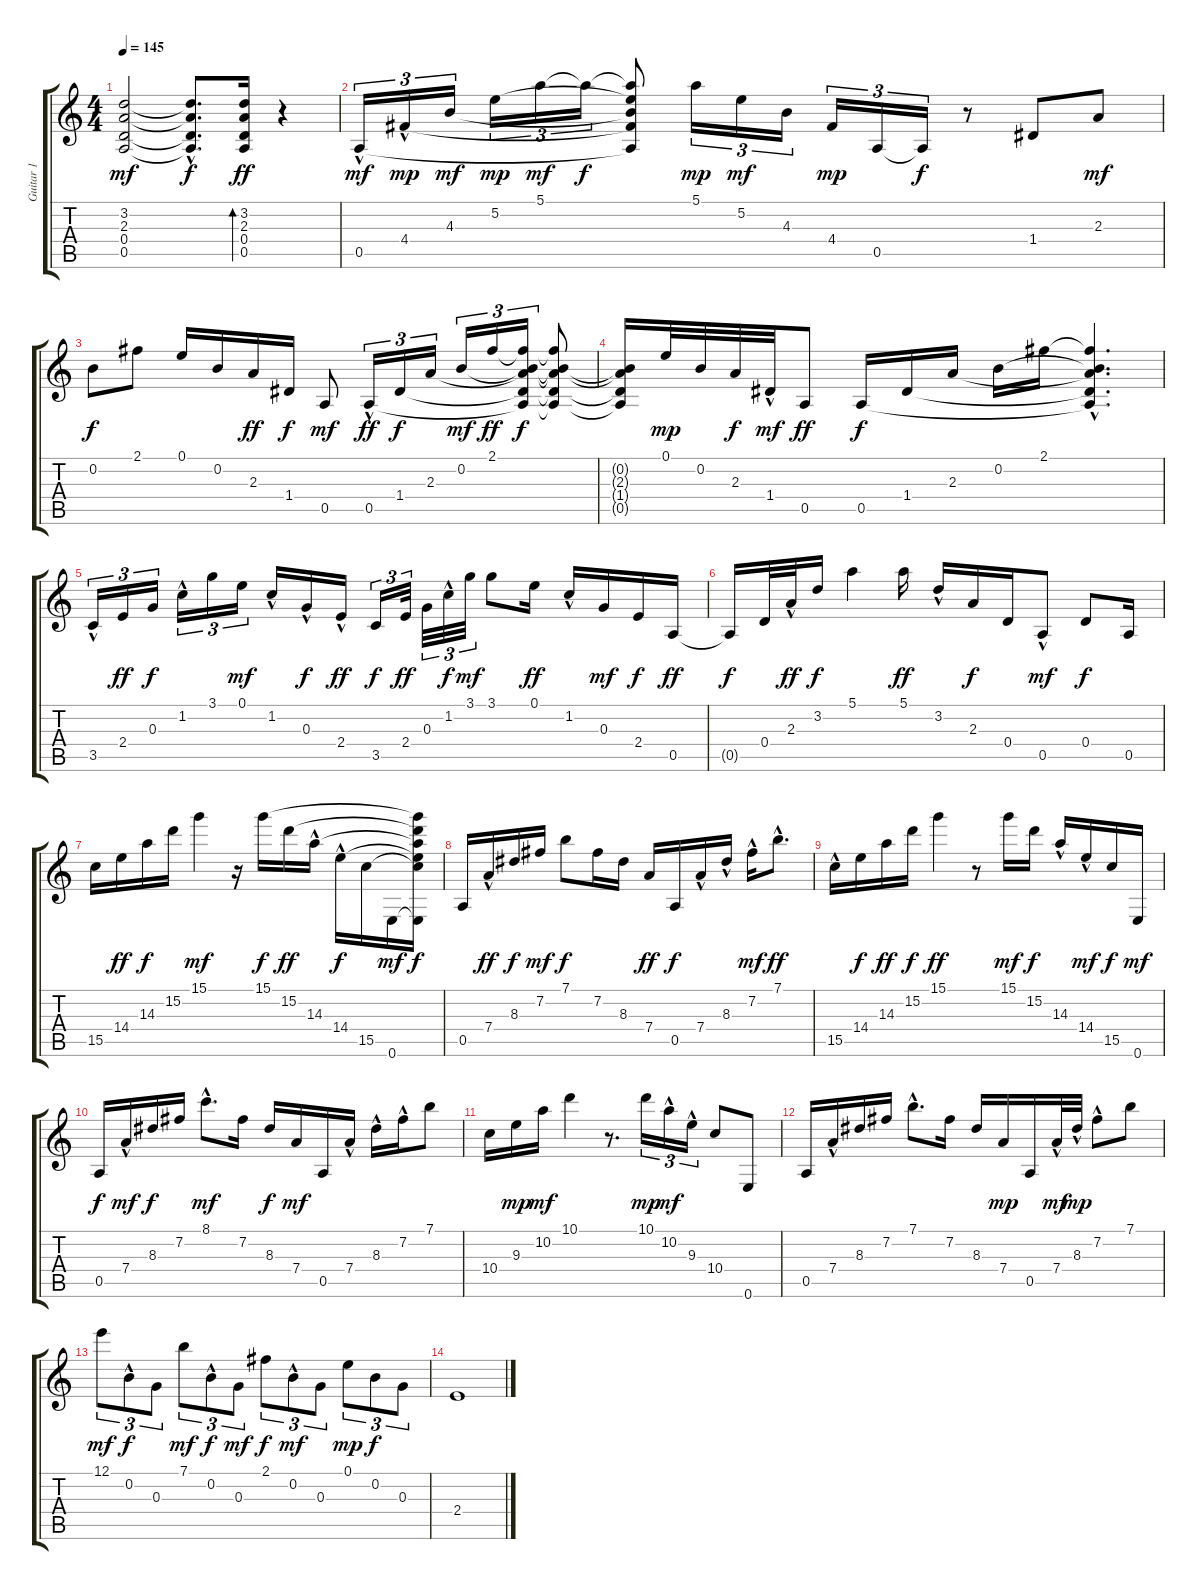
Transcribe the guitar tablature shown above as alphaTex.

\track ("Guitar 1" "Guitar 1") {instrument acousticguitarsteel}
\staff {score tabs}
\tuning (E4 B3 G3 D3 A2 E2) {hide}
\ts (4 4)
\tempo 145
\clef g2
\ks c
(3.2 2.3 0.4 0.5).2{dy mf} (3.2{hac t} 2.3{hac t} 0.4{hac t} 0.5{hac t}).8{d dy f} (3.2 2.3 0.4 0.5).16{bd 120 dy ff} r.4 |
0.5{hac}.16{tu (3 2) dy mf} 4.4{hac}.16{tu (3 2) dy mp} 4.3.16{tu (3 2) dy mf} 5.2.16{tu (3 2) dy mp} 5.1.16{tu (3 2) dy mf} 5.1{t}.16{tu (3 2) dy f} (5.1{t} 5.2{t} 4.3{t} 4.4{t} 0.5{t}).8 5.1.16{tu (3 2) dy mp} 5.2.16{tu (3 2) dy mf} 4.3.16{tu (3 2)} 4.4.16{tu (3 2) dy mp} 0.5.16{tu (3 2)} 0.5{t}.16{tu (3 2) dy f} r.8 1.4.8 2.3.8{dy mf} |
0.2.8{dy f} 2.1.8 0.1.16 0.2.16 2.3.16{dy ff} 1.4.16{dy f} 0.5.8{dy mf} 0.5{hac}.16{tu (3 2) dy ff} 1.4.16{tu (3 2) dy f} 2.3.16{tu (3 2)} 0.2.16{tu (3 2) dy mf} 2.1.16{tu (3 2) dy ff} (2.1{t} 0.2{t} 2.3{t} 1.4{t} 0.5{t}).16{tu (3 2) dy f} (2.1{t} 0.2{t} 2.3{t} 1.4{t} 0.5{t}).8 |
(0.2{t} 2.3{t} 1.4{t} 0.5{t}).16 0.1.32{dy mp} 0.2.32 2.3.32{dy f} 1.4{hac}.32{dy mf} 0.5.8{dy ff} 0.5.16{dy f} 1.4.16 2.3.16 0.2.16 2.1.16 (2.1{hac t} 0.2{hac t} 2.3{hac t} 1.4{hac t} 0.5{hac t}).4{d} |
3.5{hac}.16{tu (3 2)} 2.4.16{tu (3 2) dy ff} 0.3.16{tu (3 2) dy f} 1.2{hac}.16{tu (3 2)} 3.1.16{tu (3 2)} 0.1.16{tu (3 2) dy mf} 1.2{hac}.16 0.3{hac}.16{dy f} 2.4{hac}.16{dy ff} 3.5.16{tu (3 2) dy f} 2.4.32{tu (3 2) dy ff} 0.3.32{tu (3 2)} 1.2{hac}.32{tu (3 2) dy f} 3.1.32{tu (3 2) dy mf} 3.1.8 0.1.16{dy ff} 1.2{hac}.16 0.3.16{dy mf} 2.4.16{dy f} 0.5.16{dy ff} |
0.5{t}.16{dy f} 0.4.32 2.3{hac}.32{dy ff} 3.2.16{dy f} 5.1.4 5.1.16{dy ff} 3.2{hac}.16 2.3.16{dy f} 0.4.16 0.5{hac}.8{dy mf} 0.4.8{dy f} 0.5.16 |
15.5.16 14.4.16{dy ff} 14.3.16{dy f} 15.2.16 15.1.4{dy mf} r.16 15.1.16{dy f} 15.2.16{dy ff} 14.3{hac}.16 14.4{hac}.16{dy f} 15.5.16 0.6.16{dy mf} (15.1{t} 15.2{t} 14.3{t} 14.4{t} 15.5{t} 0.6{t}).16{dy f} |
0.5.16 7.4{hac}.16{dy ff} 8.3.16{dy f} 7.2.16{dy mf} 7.1.8{dy f} 7.2.16 8.3.16 7.4.16{dy ff} 0.5.16{dy f} 7.4{hac}.16 8.3{hac}.16 7.2{hac}.16{dy mf} 7.1{hac}.8{d dy ff} |
15.5{hac}.16 14.4.16{dy f} 14.3.16{dy ff} 15.2.16{dy f} 15.1.4{dy ff} r.8 15.1.16{dy mf} 15.2.16{dy f} 14.3{hac}.16 14.4{hac}.16{dy mf} 15.5.16{dy f} 0.6.16{dy mf} |
0.5.16{dy f} 7.4{hac}.16{dy mf} 8.3.16{dy f} 7.2.16 8.1{hac}.8{d dy mf} 7.2.16 8.3.16{dy f} 7.4.16{dy mf} 0.5.16 7.4{hac}.16 8.3{hac}.16 7.2{hac}.16 7.1.8 |
10.4.16 9.3.16{dy mp} 10.2.16{dy mf} 10.1.4 r.8{d} 10.1.16{tu (3 2) dy mp} 10.2{hac}.16{tu (3 2) dy mf} 9.3{hac}.16{tu (3 2)} 10.4.8 0.6.8 |
0.5.16 7.4{hac}.16 8.3.16 7.2.16 7.1{hac}.8{d} 7.2.16 8.3.16 7.4.16{dy mp} 0.5.16 7.4{hac}.32{dy mf} 8.3{hac}.32{dy mp} 7.2{hac}.8 7.1.8 |
12.1.8{tu (3 2) dy mf} 0.2{hac}.8{tu (3 2) dy f} 0.3.8{tu (3 2)} 7.1.8{tu (3 2) dy mf} 0.2{hac}.8{tu (3 2) dy f} 0.3.8{tu (3 2) dy mf} 2.1.8{tu (3 2) dy f} 0.2{hac}.8{tu (3 2) dy mf} 0.3.8{tu (3 2)} 0.1.8{tu (3 2) dy mp} 0.2.8{tu (3 2) dy f} 0.3.8{tu (3 2)} |
2.4.1
